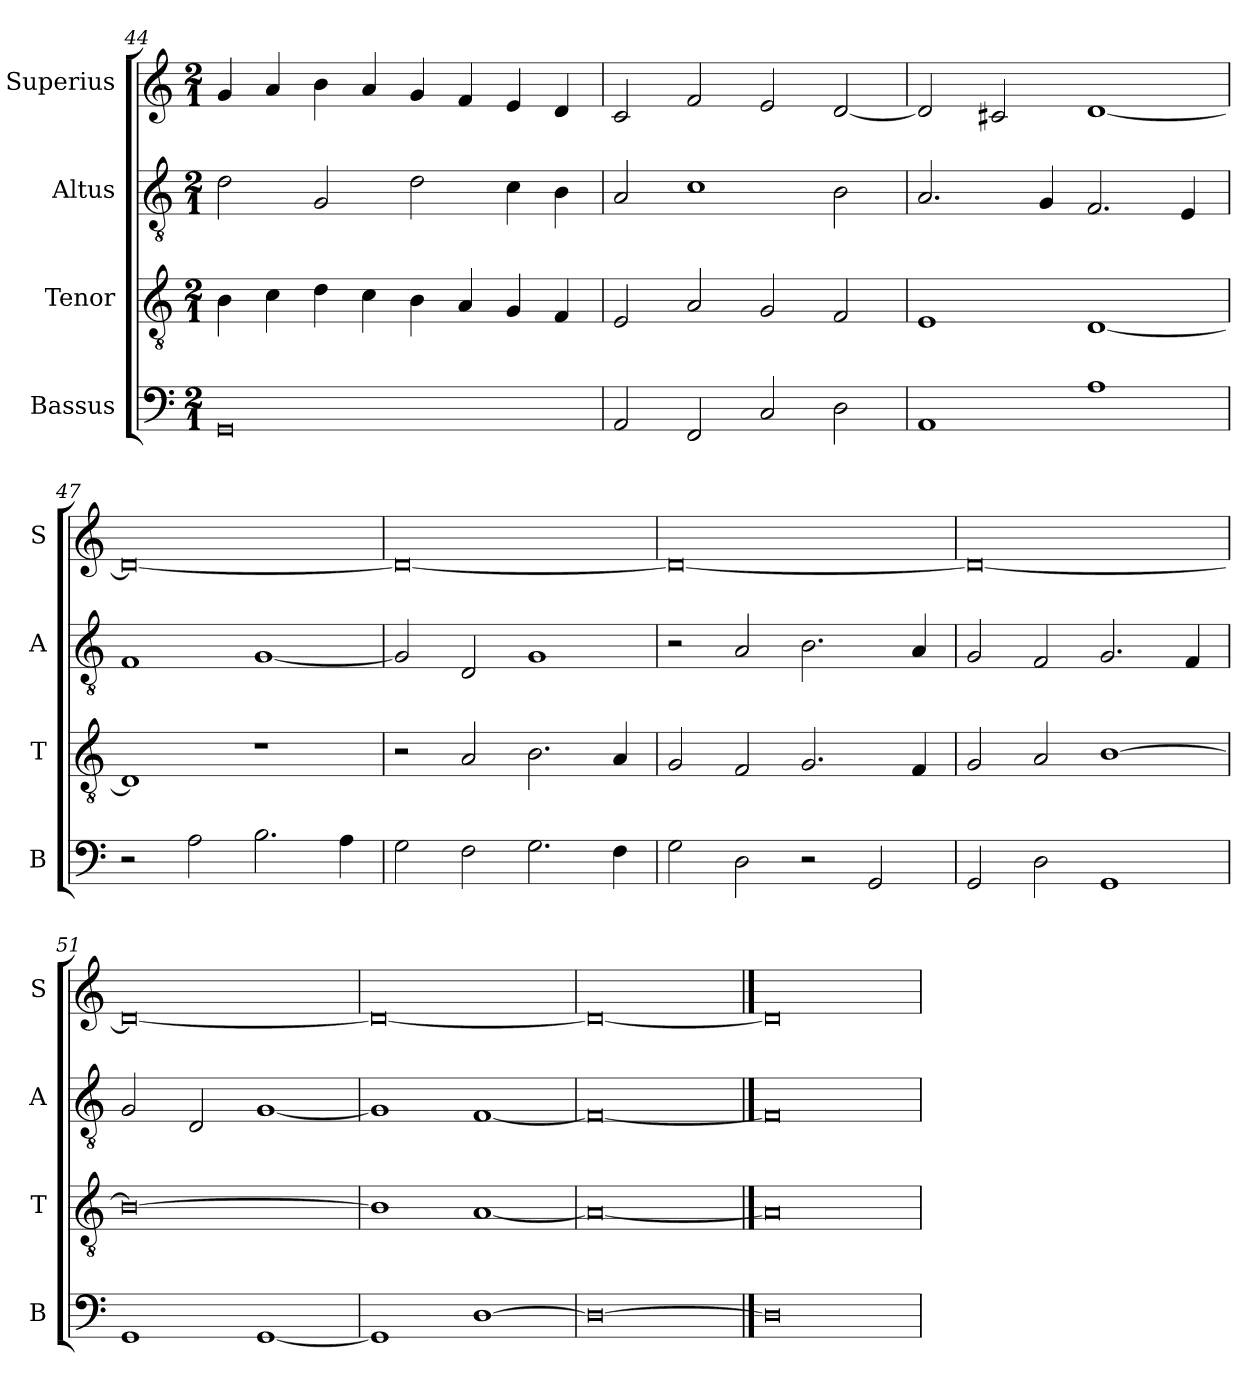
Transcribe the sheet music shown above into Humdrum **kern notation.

**kern	**kern	**kern	**kern
*part4	*part3	*part2	*part1
*staff4	*staff3	*staff2	*staff1
*I"Bassus	*I"Tenor	*I"Altus	*I"Superius
*I'B	*I'T	*I'A	*I'S
*clefF4	*clefGv2	*clefGv2	*clefG2
*k[]	*k[]	*k[]	*k[]
*C:	*C:	*C:	*C:
*M2/1	*M2/1	*M2/1	*M2/1
=44	=44	=44	=44
0GG	4B	2d	4g
.	4c	.	4a
.	4d	2G	4b
.	4c	.	4a
.	4B	2d	4g
.	4A	.	4f
.	4G	4c	4e
.	4F	4B	4d
=45	=45	=45	=45
2AA	2E	2A	2c
2FF	2A	1c	2f
2C	2G	.	2e
2D	2F	2B	[2d
=46	=46	=46	=46
1AA	1E	2.A	2d]
.	.	.	2c#X
.	.	4G	.
1A	[1D	2.F	[1d
.	.	4E	.
=47	=47	=47	=47
2r	1D]	1F	0d_
2A	.	.	.
2.B	1r	[1G	.
4A	.	.	.
=48	=48	=48	=48
2G	2r	2G]	0d_
2F	2A	2D	.
2.G	2.B	1G	.
4F	4A	.	.
=49	=49	=49	=49
2G	2G	2r	0d_
2D	2F	2A	.
2r	2.G	2.B	.
2GG	.	.	.
.	4F	4A	.
=50	=50	=50	=50
2GG	2G	2G	0d_
2D	2A	2F	.
1GG	[1B	2.G	.
.	.	4F	.
=51	=51	=51	=51
1GG	0B_	2G	0d_
.	.	2D	.
[1GG	.	[1G	.
=52	=52	=52	=52
1GG]	1B]	1G]	0d_
[1D	[1A	[1F	.
=53	=53	=53	=53
0D_	0A_	0F_	0d_
==54	==54	==54	==54
0D]	0A]	0F]	0d]
=	=	=	=
*-	*-	*-	*-
